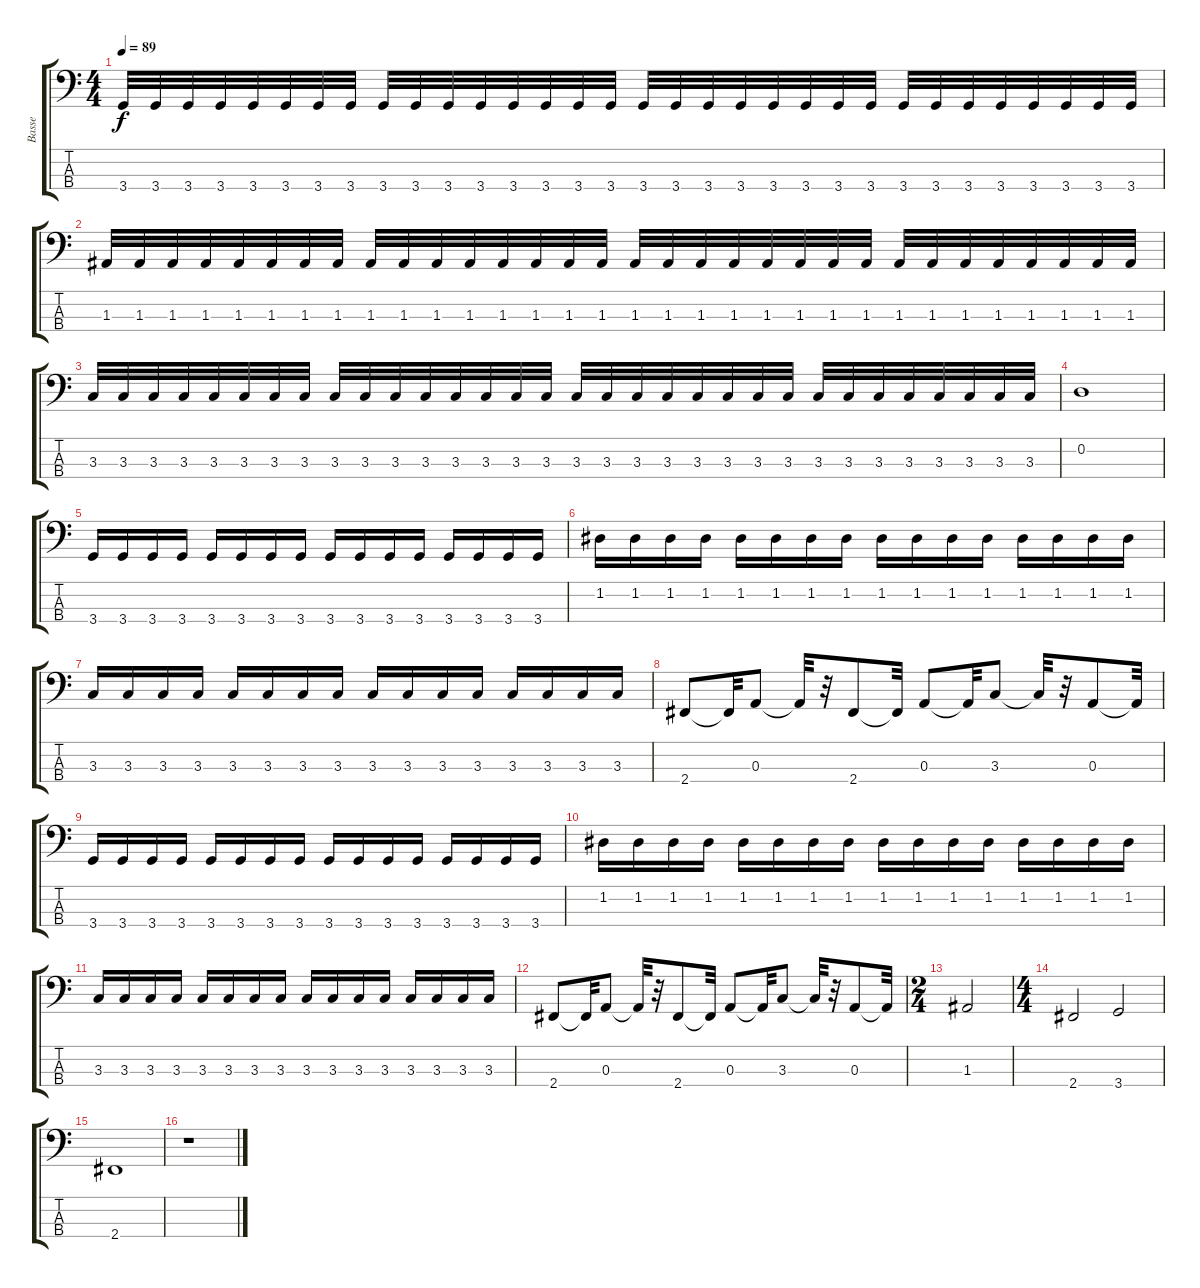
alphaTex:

\track ("Basse" "Basse") {instrument electricbassfinger}
\staff {score tabs}
\tuning (G2 D2 A1 E1) {hide}
\ts (4 4)
\tempo 89
\clef f4
\ks c
3.4.32{dy f} 3.4.32 3.4.32 3.4.32 3.4.32 3.4.32 3.4.32 3.4.32 3.4.32 3.4.32 3.4.32 3.4.32 3.4.32 3.4.32 3.4.32 3.4.32 3.4.32 3.4.32 3.4.32 3.4.32 3.4.32 3.4.32 3.4.32 3.4.32 3.4.32 3.4.32 3.4.32 3.4.32 3.4.32 3.4.32 3.4.32 3.4.32 |
1.3.32 1.3.32 1.3.32 1.3.32 1.3.32 1.3.32 1.3.32 1.3.32 1.3.32 1.3.32 1.3.32 1.3.32 1.3.32 1.3.32 1.3.32 1.3.32 1.3.32 1.3.32 1.3.32 1.3.32 1.3.32 1.3.32 1.3.32 1.3.32 1.3.32 1.3.32 1.3.32 1.3.32 1.3.32 1.3.32 1.3.32 1.3.32 |
3.3.32 3.3.32 3.3.32 3.3.32 3.3.32 3.3.32 3.3.32 3.3.32 3.3.32 3.3.32 3.3.32 3.3.32 3.3.32 3.3.32 3.3.32 3.3.32 3.3.32 3.3.32 3.3.32 3.3.32 3.3.32 3.3.32 3.3.32 3.3.32 3.3.32 3.3.32 3.3.32 3.3.32 3.3.32 3.3.32 3.3.32 3.3.32 |
0.2.1 |
3.4.16 3.4.16 3.4.16 3.4.16 3.4.16 3.4.16 3.4.16 3.4.16 3.4.16 3.4.16 3.4.16 3.4.16 3.4.16 3.4.16 3.4.16 3.4.16 |
1.2.16 1.2.16 1.2.16 1.2.16 1.2.16 1.2.16 1.2.16 1.2.16 1.2.16 1.2.16 1.2.16 1.2.16 1.2.16 1.2.16 1.2.16 1.2.16 |
3.3.16 3.3.16 3.3.16 3.3.16 3.3.16 3.3.16 3.3.16 3.3.16 3.3.16 3.3.16 3.3.16 3.3.16 3.3.16 3.3.16 3.3.16 3.3.16 |
2.4.8 2.4{t}.32 0.3.8 0.3{t}.32 r.32 2.4.8 2.4{t}.32 0.3.8 0.3{t}.32 3.3.8 3.3{t}.32 r.32 0.3.8 0.3{t}.32 |
3.4.16 3.4.16 3.4.16 3.4.16 3.4.16 3.4.16 3.4.16 3.4.16 3.4.16 3.4.16 3.4.16 3.4.16 3.4.16 3.4.16 3.4.16 3.4.16 |
1.2.16 1.2.16 1.2.16 1.2.16 1.2.16 1.2.16 1.2.16 1.2.16 1.2.16 1.2.16 1.2.16 1.2.16 1.2.16 1.2.16 1.2.16 1.2.16 |
3.3.16 3.3.16 3.3.16 3.3.16 3.3.16 3.3.16 3.3.16 3.3.16 3.3.16 3.3.16 3.3.16 3.3.16 3.3.16 3.3.16 3.3.16 3.3.16 |
2.4.8 2.4{t}.32 0.3.8 0.3{t}.32 r.32 2.4.8 2.4{t}.32 0.3.8 0.3{t}.32 3.3.8 3.3{t}.32 r.32 0.3.8 0.3{t}.32 |
\ts (2 4)
1.3.2 |
\ts (4 4)
2.4.2 3.4.2 |
2.4.1 |
r.1
